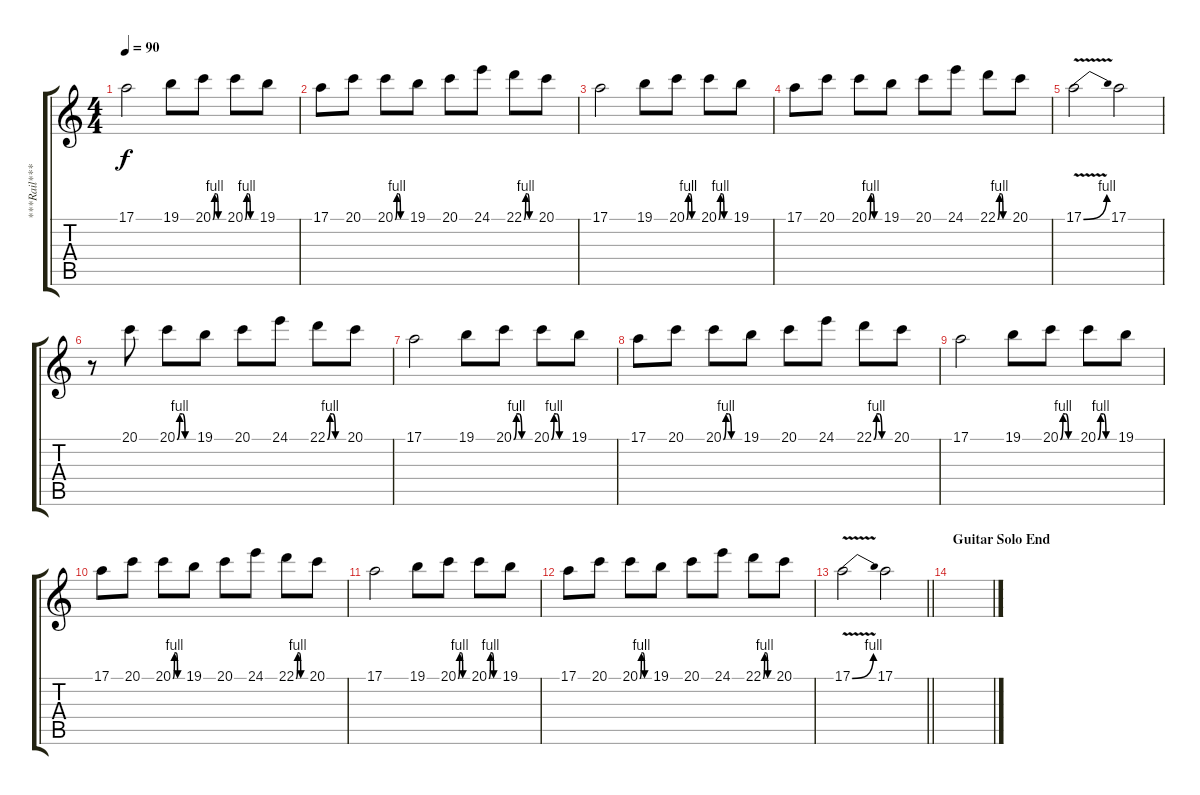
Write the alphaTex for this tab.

\track ("***Rail*** (Flute)" "***Rail***") {instrument panflute}
\staff {score tabs}
\tuning (E4 B3 G3 D3 A2 E2) {hide}
\ts (4 4)
\tempo 90
\clef g2
\ks c
17.1.2{dy f} 19.1.8 20.1{be (custom 0 0 10 4 20 4 30 0 60 0)}.8 20.1{be (custom 0 0 10 4 20 4 30 0 60 0)}.8 19.1.8 |
17.1.8 20.1.8 20.1{be (custom 0 0 10 4 20 4 30 0 60 0)}.8 19.1.8 20.1.8 24.1.8 22.1{be (custom 0 0 10 4 20 4 30 0 60 0)}.8 20.1.8 |
17.1.2 19.1.8 20.1{be (custom 0 0 10 4 20 4 30 0 60 0)}.8 20.1{be (custom 0 0 10 4 20 4 30 0 60 0)}.8 19.1.8 |
17.1.8 20.1.8 20.1{be (custom 0 0 10 4 20 4 30 0 60 0)}.8 19.1.8 20.1.8 24.1.8 22.1{be (custom 0 0 10 4 20 4 30 0 60 0)}.8 20.1.8 |
17.1{be (bend 0 0 60 4) v}.2 17.1.2 |
r.8 20.1.8 20.1{be (custom 0 0 10 4 20 4 30 0 60 0)}.8 19.1.8 20.1.8 24.1.8 22.1{be (custom 0 0 10 4 20 4 30 0 60 0)}.8 20.1.8 |
17.1.2 19.1.8 20.1{be (custom 0 0 10 4 20 4 30 0 60 0)}.8 20.1{be (custom 0 0 10 4 20 4 30 0 60 0)}.8 19.1.8 |
17.1.8 20.1.8 20.1{be (custom 0 0 10 4 20 4 30 0 60 0)}.8 19.1.8 20.1.8 24.1.8 22.1{be (custom 0 0 10 4 20 4 30 0 60 0)}.8 20.1.8 |
17.1.2 19.1.8 20.1{be (custom 0 0 10 4 20 4 30 0 60 0)}.8 20.1{be (custom 0 0 10 4 20 4 30 0 60 0)}.8 19.1.8 |
17.1.8 20.1.8 20.1{be (custom 0 0 10 4 20 4 30 0 60 0)}.8 19.1.8 20.1.8 24.1.8 22.1{be (custom 0 0 10 4 20 4 30 0 60 0)}.8 20.1.8 |
17.1.2 19.1.8 20.1{be (custom 0 0 10 4 20 4 30 0 60 0)}.8 20.1{be (custom 0 0 10 4 20 4 30 0 60 0)}.8 19.1.8 |
17.1.8 20.1.8 20.1{be (custom 0 0 10 4 20 4 30 0 60 0)}.8 19.1.8 20.1.8 24.1.8 22.1{be (custom 0 0 10 4 20 4 30 0 60 0)}.8 20.1.8 |
\barLineRight lightlight
17.1{be (bend 0 0 60 4) v}.2 17.1.2 |
\section ("" "Guitar Solo End")
